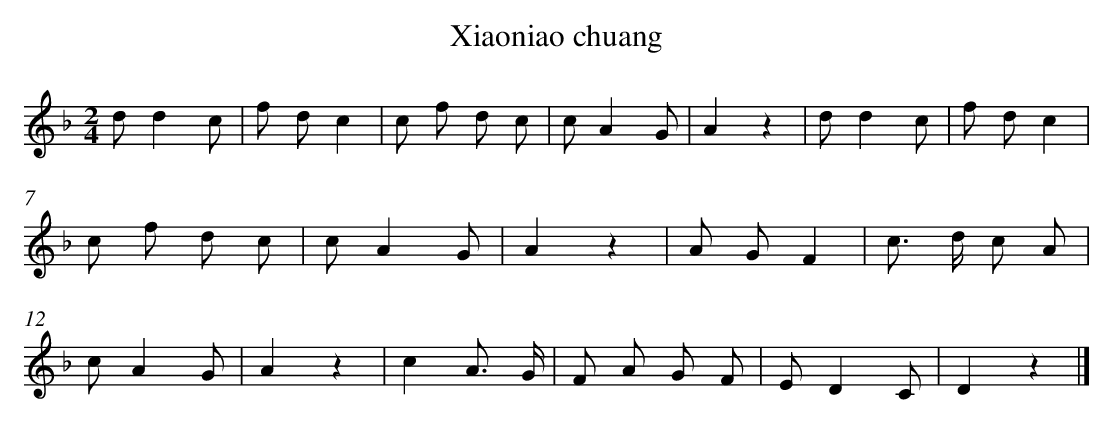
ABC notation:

X:1
T: Xiaoniao chuang
L: 1/8
M: 2/4
K: F
dd2c [I:setbarnb 1]|
f dc2 |
c f d c |
cA2G |
A2z2 |
dd2c |
f dc2 |
c f d c |
cA2G |
A2z2 |
A GF2 |
c> d c A |
cA2G |
A2z2 |
c2A3/ G/ |
F A G F |
ED2C |
D2z2 |]
